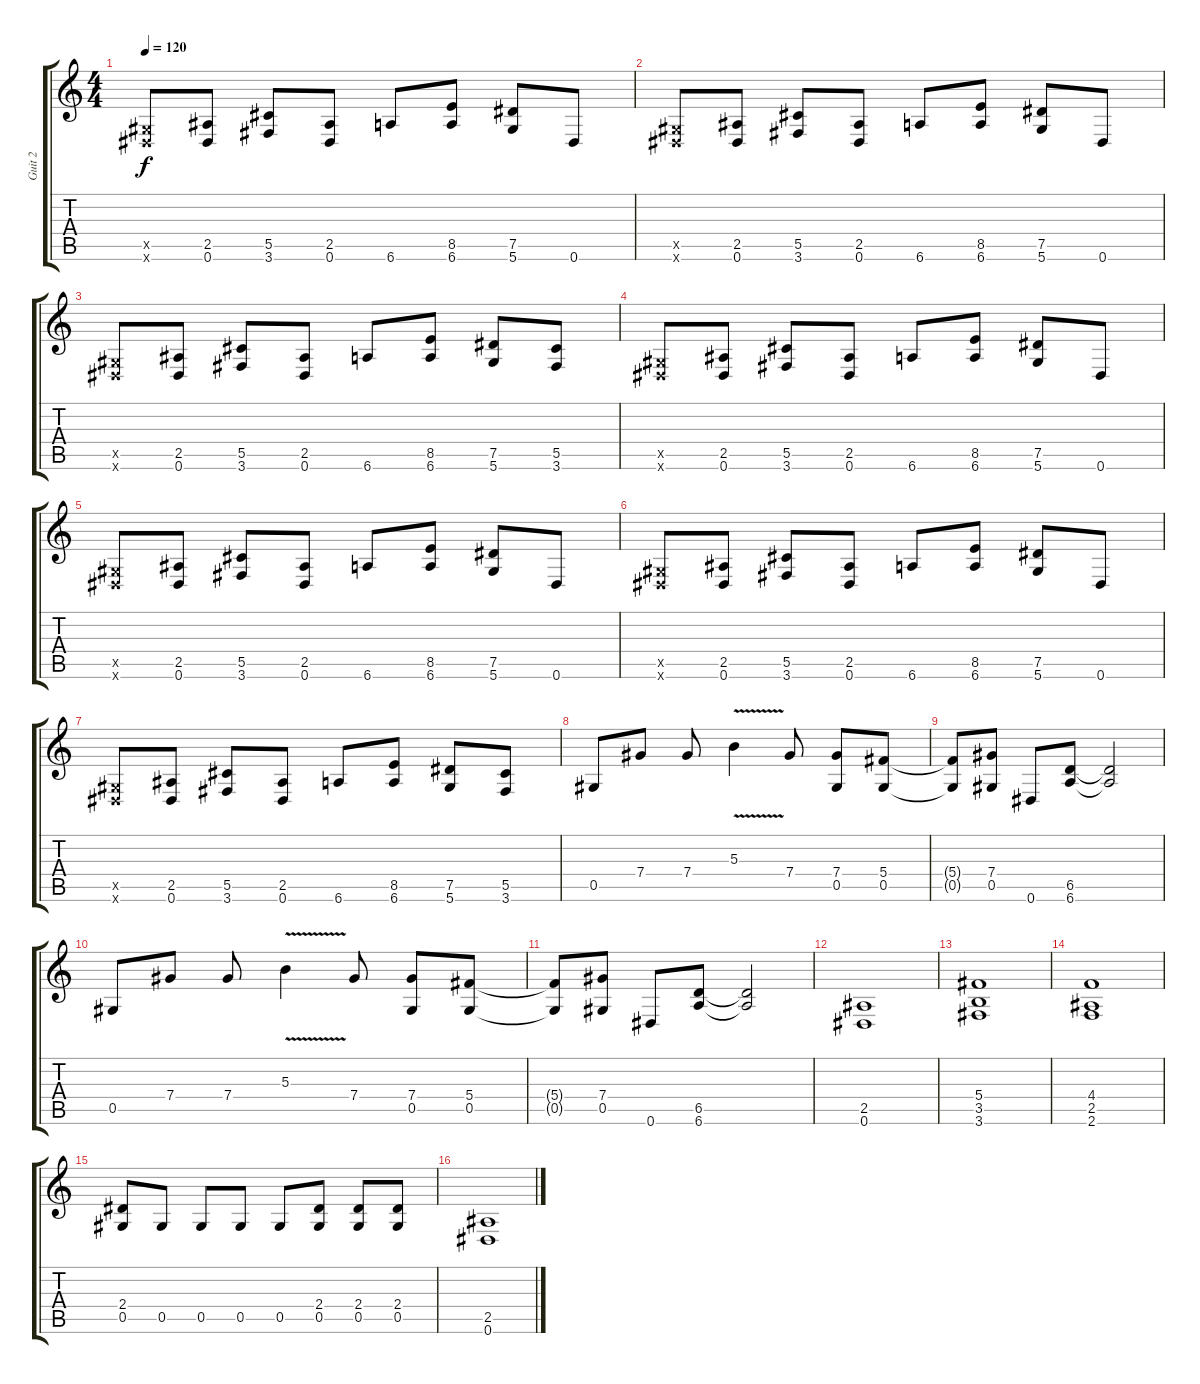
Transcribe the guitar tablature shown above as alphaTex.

\track ("Guit 2" "Guit 2") {instrument distortionguitar}
\staff {score tabs}
\tuning (Eb4 Bb3 Gb3 Db3 Ab2 Eb2) {hide}
\ts (4 4)
\tempo 120
\clef g2
\ks c
(0.5{x} 0.6{x}).8{dy f} (2.5 0.6).8 (5.5 3.6).8 (2.5 0.6).8 6.6.8 (8.5 6.6).8 (7.5 5.6).8 0.6.8 |
(0.5{x} 0.6{x}).8 (2.5 0.6).8 (5.5 3.6).8 (2.5 0.6).8 6.6.8 (8.5 6.6).8 (7.5 5.6).8 0.6.8 |
(0.5{x} 0.6{x}).8 (2.5 0.6).8 (5.5 3.6).8 (2.5 0.6).8 6.6.8 (8.5 6.6).8 (7.5 5.6).8 (5.5 3.6).8 |
(0.5{x} 0.6{x}).8 (2.5 0.6).8 (5.5 3.6).8 (2.5 0.6).8 6.6.8 (8.5 6.6).8 (7.5 5.6).8 0.6.8 |
(0.5{x} 0.6{x}).8 (2.5 0.6).8 (5.5 3.6).8 (2.5 0.6).8 6.6.8 (8.5 6.6).8 (7.5 5.6).8 0.6.8 |
(0.5{x} 0.6{x}).8 (2.5 0.6).8 (5.5 3.6).8 (2.5 0.6).8 6.6.8 (8.5 6.6).8 (7.5 5.6).8 0.6.8 |
(0.5{x} 0.6{x}).8 (2.5 0.6).8 (5.5 3.6).8 (2.5 0.6).8 6.6.8 (8.5 6.6).8 (7.5 5.6).8 (5.5 3.6).8 |
0.5.8 7.4.8 7.4.8 5.3{v}.4 7.4.8 (7.4 0.5).8 (5.4 0.5).8 |
(5.4{t} 0.5{t}).8 (7.4 0.5).8 0.6.8 (6.5 6.6).8 (6.5{t} 6.6{t}).2 |
0.5.8 7.4.8 7.4.8 5.3{v}.4 7.4.8 (7.4 0.5).8 (5.4 0.5).8 |
(5.4{t} 0.5{t}).8 (7.4 0.5).8 0.6.8 (6.5 6.6).8 (6.5{t} 6.6{t}).2 |
(2.5 0.6).1 |
(5.4 3.5 3.6).1 |
(4.4 2.5 2.6).1 |
(2.4 0.5).8 0.5.8 0.5.8 0.5.8 0.5.8 (2.4 0.5).8 (2.4 0.5).8 (2.4 0.5).8 |
(2.5 0.6).1
